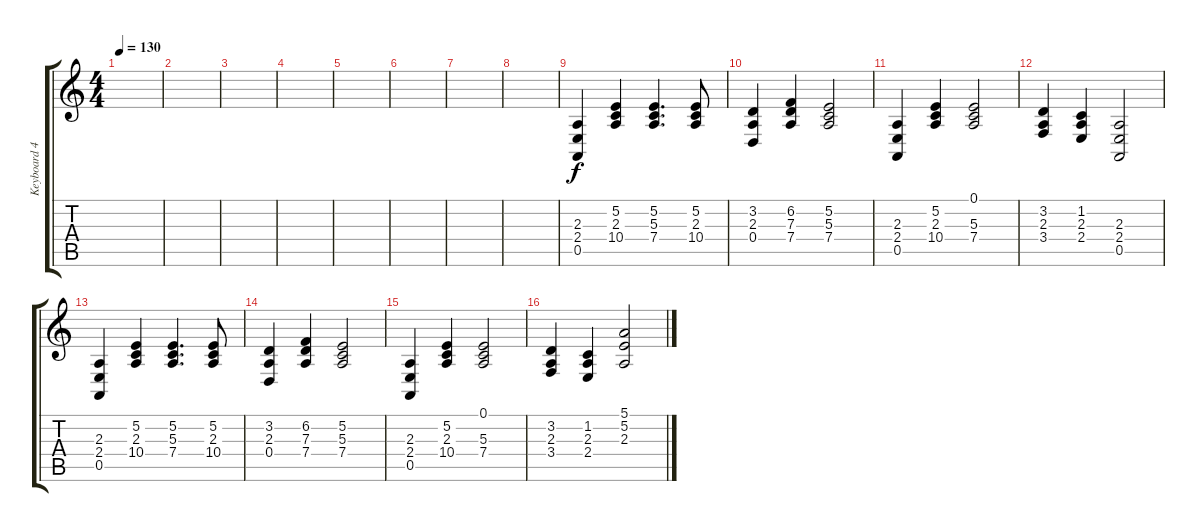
\track ("Keyboard 4" "Keyboard 4") {instrument choiraahs}
\staff {score tabs}
\tuning (E4 B3 G3 D3 A2 E2) {hide}
\ts (4 4)
\tempo 130
\clef g2
\ks c
|
|
|
|
|
|
|
|
(2.3 2.4 0.5).4 (5.2 2.3 10.4).4 (5.2 5.3 7.4).4{d} (5.2 2.3 10.4).8 |
(3.2 2.3 0.4).4 (6.2 7.3 7.4).4 (5.2 5.3 7.4).2 |
(2.3 2.4 0.5).4 (5.2 2.3 10.4).4 (0.1 5.3 7.4).2 |
(3.2 2.3 3.4).4 (1.2 2.3 2.4).4 (2.3 2.4 0.5).2 |
(2.3 2.4 0.5).4 (5.2 2.3 10.4).4 (5.2 5.3 7.4).4{d} (5.2 2.3 10.4).8 |
(3.2 2.3 0.4).4 (6.2 7.3 7.4).4 (5.2 5.3 7.4).2 |
(2.3 2.4 0.5).4 (5.2 2.3 10.4).4 (0.1 5.3 7.4).2 |
(3.2 2.3 3.4).4 (1.2 2.3 2.4).4 (5.1 5.2 2.3).2
